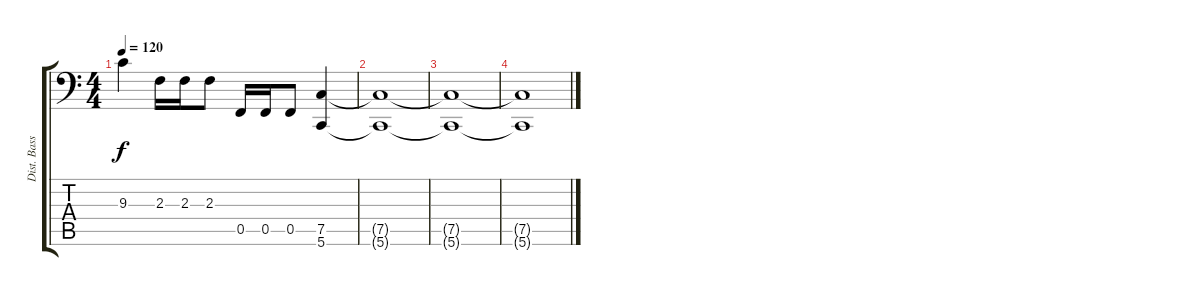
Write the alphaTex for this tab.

\track ("Dist. Bass" "Dist. Bass") {instrument guitarharmonics}
\staff {score tabs}
\tuning (C3 G2 Eb2 Bb1 F1 G0) {hide}
\ts (4 4)
\tempo 120
\clef f4
\ks c
9.3.4{dy f} 2.3.16 2.3.16 2.3.8 0.5.16 0.5.16 0.5.8 (7.5 5.6).4 |
(7.5{t} 5.6{t}).1 |
(7.5{t} 5.6{t}).1 |
(7.5{t} 5.6{t}).1
